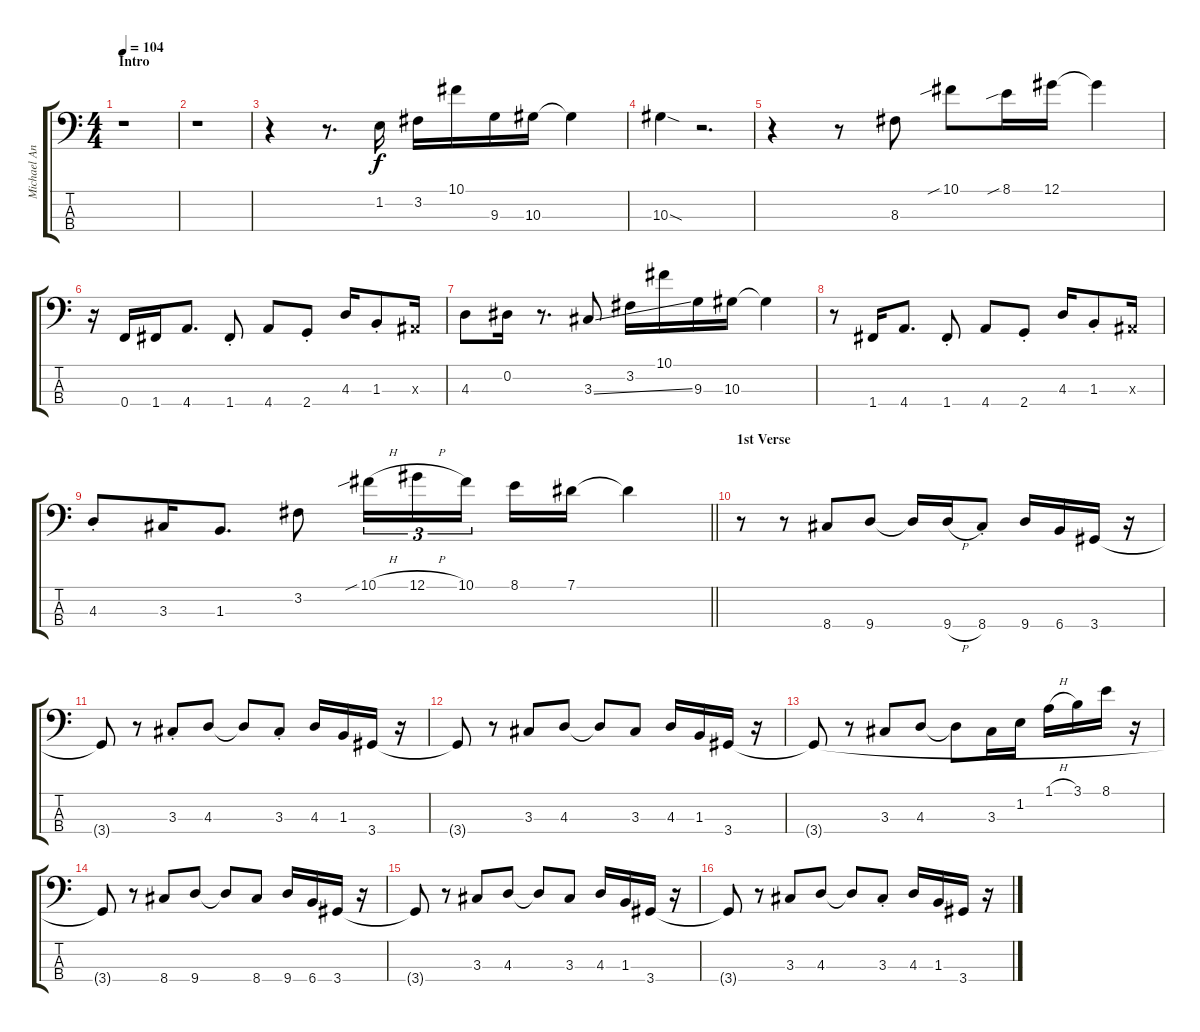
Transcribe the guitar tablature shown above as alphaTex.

\track ("Michael Anthony" "Michael An") {instrument electricbasspick}
\staff {score tabs}
\tuning (Ab2 Eb2 Bb1 F1) {hide}
\ts (4 4)
\section ("" "Intro")
\tempo 104
\clef f4
\ks c
r.1{dy f instrument electricbasspick} |
r.1 |
r.4 r.8{d} 1.2.16 3.2.16 10.1.16 9.3.16 10.3.16 10.3{t}.4 |
10.3{sod}.4 r.2{d} |
r.4 r.8 8.3.8 10.1{sib}.8 8.1{sib}.16 12.1.16 12.1{t}.4 |
r.16 0.4.16 1.4.16 4.4.8{d} 1.4{st}.8 4.4.8 2.4{st}.8 4.3.16 1.3{st}.8 0.3{x}.16 |
4.3.8 0.2.16 r.8{d} 3.3{ss}.8 3.2.16 10.1.16 9.3.16 10.3.16 10.3{t}.4 |
r.8 1.4.16 4.4.8{d} 1.4{st}.8 4.4.8 2.4{st}.8 4.3.16 1.3{st}.8 0.3{x}.16 |
\barLineRight lightlight
4.3{st}.8 3.3.16 1.3.8{d} 3.2.8 10.1{sib h}.16{tu (3 2)} 12.1{h}.16{tu (3 2)} 10.1.16{tu (3 2) beam splitsecondary} 8.1.16 7.1.16 7.1{t}.4 |
\section ("" "1st Verse")
r.8 r.8 8.4.8 9.4.8 9.4{t}.16 9.4{h}.16 8.4{st}.8 9.4.16 6.4.16 3.4.16 r.16 |
3.4{t}.8 r.8 3.3{st}.8 4.3.8 4.3{t}.8 3.3{st}.8 4.3.16 1.3.16 3.4.16 r.16 |
3.4{t}.8 r.8 3.3.8 4.3.8 4.3{t}.8 3.3.8 4.3.16 1.3.16 3.4.16 r.16 |
3.4{t}.8 r.8 3.3.8 4.3.8 4.3{t}.8 3.3.16 1.2.16 1.1{h}.16 3.1.16 8.1.16 r.16 |
3.4{t}.8 r.8 8.4.8 9.4.8 9.4{t}.8 8.4.8 9.4.16 6.4.16 3.4.16 r.16 |
3.4{t}.8 r.8 3.3.8 4.3.8 4.3{t}.8 3.3.8 4.3.16 1.3.16 3.4.16 r.16 |
3.4{t}.8 r.8 3.3.8 4.3.8 4.3{t}.8 3.3{st}.8 4.3.16 1.3.16 3.4.16 r.16
